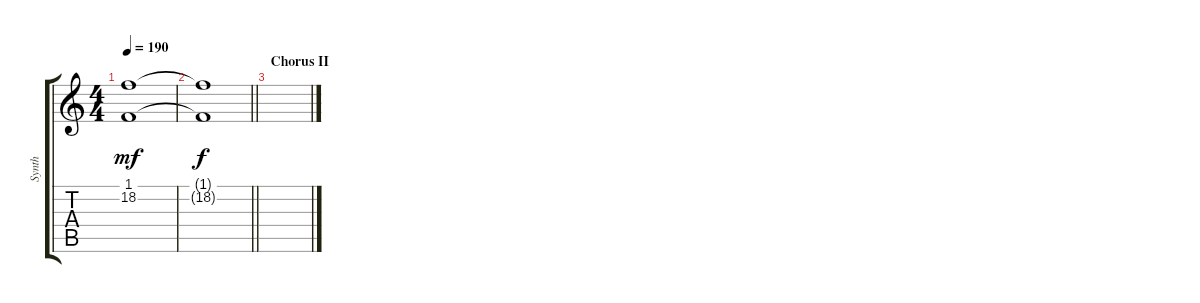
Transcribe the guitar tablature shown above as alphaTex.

\track ("Synth" "Synth") {instrument pad4choir}
\staff {score tabs}
\tuning (E4 B3 G3 D3 A2 E2) {hide}
\ts (4 4)
\tempo 190
\clef g2
\ks c
(1.1 18.2).1{dy mf} |
\barLineRight lightlight
(1.1{t} 18.2{t}).1{dy f volume 0} |
\section ("" "Chorus II")
